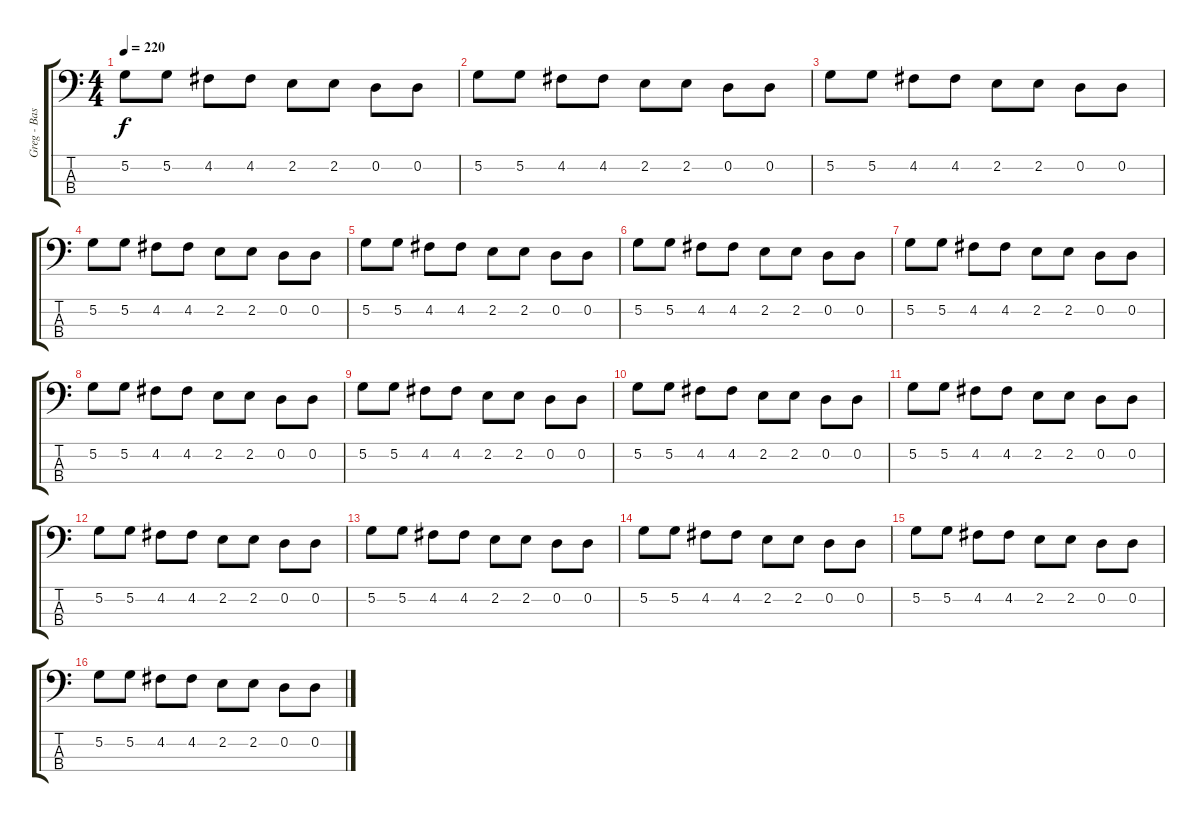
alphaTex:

\track ("Greg - Bass" "Greg - Bas") {instrument electricbasspick}
\staff {score tabs}
\tuning (G2 D2 A1 E1) {hide}
\ts (4 4)
\tempo 220
\clef f4
\ks c
5.2.8{dy f} 5.2.8 4.2.8 4.2.8 2.2.8 2.2.8 0.2.8 0.2.8 |
5.2.8 5.2.8 4.2.8 4.2.8 2.2.8 2.2.8 0.2.8 0.2.8 |
5.2.8 5.2.8 4.2.8 4.2.8 2.2.8 2.2.8 0.2.8 0.2.8 |
5.2.8 5.2.8 4.2.8 4.2.8 2.2.8 2.2.8 0.2.8 0.2.8 |
5.2.8 5.2.8 4.2.8 4.2.8 2.2.8 2.2.8 0.2.8 0.2.8 |
5.2.8 5.2.8 4.2.8 4.2.8 2.2.8 2.2.8 0.2.8 0.2.8 |
5.2.8 5.2.8 4.2.8 4.2.8 2.2.8 2.2.8 0.2.8 0.2.8 |
5.2.8 5.2.8 4.2.8 4.2.8 2.2.8 2.2.8 0.2.8 0.2.8 |
5.2.8 5.2.8 4.2.8 4.2.8 2.2.8 2.2.8 0.2.8 0.2.8 |
5.2.8 5.2.8 4.2.8 4.2.8 2.2.8 2.2.8 0.2.8 0.2.8 |
5.2.8 5.2.8 4.2.8 4.2.8 2.2.8 2.2.8 0.2.8 0.2.8 |
5.2.8 5.2.8 4.2.8 4.2.8 2.2.8 2.2.8 0.2.8 0.2.8 |
5.2.8 5.2.8 4.2.8 4.2.8 2.2.8 2.2.8 0.2.8 0.2.8 |
5.2.8 5.2.8 4.2.8 4.2.8 2.2.8 2.2.8 0.2.8 0.2.8 |
5.2.8 5.2.8 4.2.8 4.2.8 2.2.8 2.2.8 0.2.8 0.2.8 |
5.2.8 5.2.8 4.2.8 4.2.8 2.2.8 2.2.8 0.2.8 0.2.8
